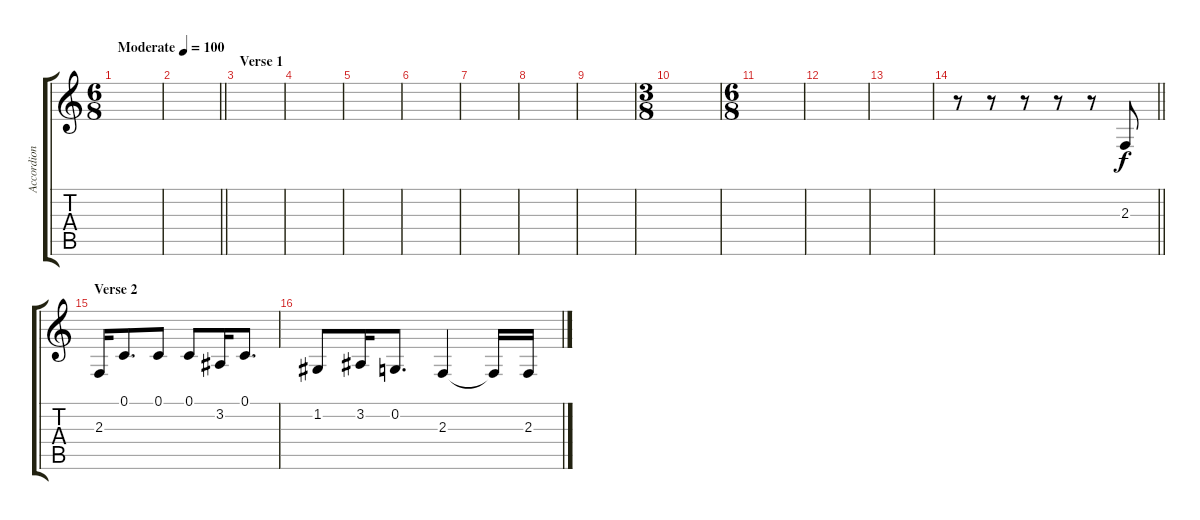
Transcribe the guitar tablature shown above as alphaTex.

\track ("Accordion" "Accordion") {instrument accordion}
\staff {score tabs}
\tuning (C4 G3 Eb3 Bb2 F2 C2) {hide}
\ts (6 8)
\tempo (100 "Moderate")
\clef g2
\ks c
|
\barLineRight lightlight
|
\section ("" "Verse 1")
|
|
|
|
|
|
|
\ts (3 8)
|
\ts (6 8)
|
|
|
\barLineRight lightlight
r.8 r.8 r.8 r.8 r.8 2.3.8 |
\section ("" "Verse 2")
2.3.16 0.1.8{d} 0.1.8 0.1.8 3.2.16 0.1.8{d} |
1.2.8 3.2.16 0.2.8{d} 2.3.4 2.3{t}.16 2.3.16
